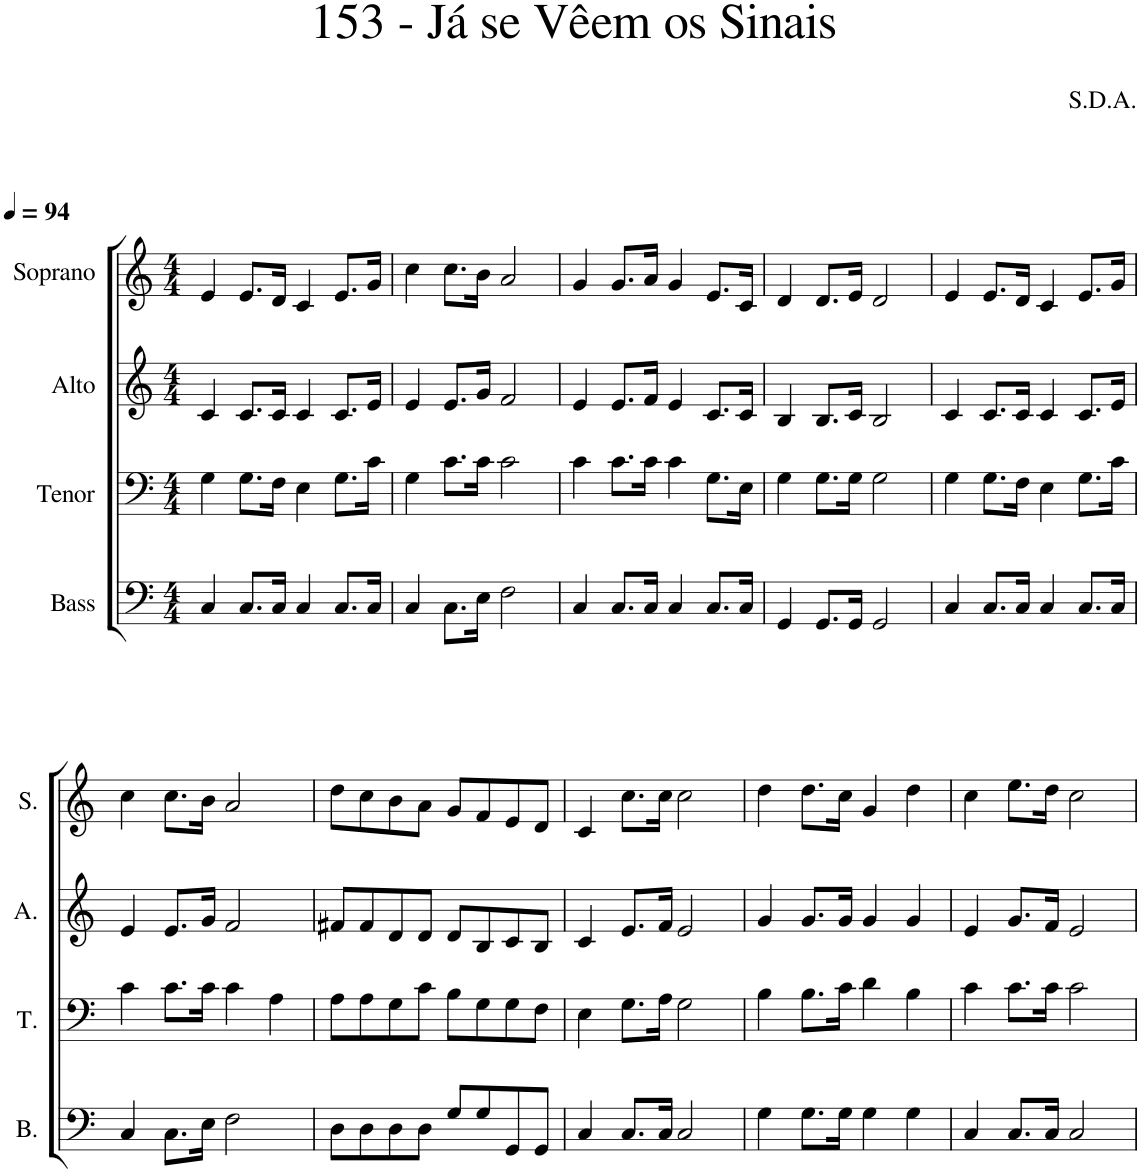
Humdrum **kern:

**kern	**kern	**kern	**kern
*part4	*part3	*part2	*part1
*staff4	*staff3	*staff2	*staff1
*I"Bass	*I"Tenor	*I"Alto	*I"Soprano
*I'B.	*I'T.	*I'A.	*I'S.
*clefF4	*clefF4	*clefG2	*clefG2
*k[]	*k[]	*k[]	*k[]
*M4/4	*M4/4	*M4/4	*M4/4
*MM94	*MM94	*MM94	*MM94
=1	=1	=1	=1
4C/	4G\	4c/	4e/
8.C/L	8.G\L	8.c/L	8.e/L
16C/Jk	16F\Jk	16c/Jk	16d/Jk
4C/	4E\	4c/	4c/
8.C/L	8.G\L	8.c/L	8.e/L
16C/Jk	16c\Jk	16e/Jk	16g/Jk
=2	=2	=2	=2
4C/	4G\	4e/	4cc\
8.C\L	8.c\L	8.e/L	8.cc\L
16E\Jk	16c\Jk	16g/Jk	16b\Jk
2F\	2c\	2f/	2a/
=3	=3	=3	=3
4C/	4c\	4e/	4g/
8.C/L	8.c\L	8.e/L	8.g/L
16C/Jk	16c\Jk	16f/Jk	16a/Jk
4C/	4c\	4e/	4g/
8.C/L	8.G\L	8.c/L	8.e/L
16C/Jk	16E\Jk	16c/Jk	16c/Jk
=4	=4	=4	=4
4GG/	4G\	4B/	4d/
8.GG/L	8.G\L	8.B/L	8.d/L
16GG/Jk	16G\Jk	16c/Jk	16e/Jk
2GG/	2G\	2B/	2d/
=5	=5	=5	=5
4C/	4G\	4c/	4e/
8.C/L	8.G\L	8.c/L	8.e/L
16C/Jk	16F\Jk	16c/Jk	16d/Jk
4C/	4E\	4c/	4c/
8.C/L	8.G\L	8.c/L	8.e/L
16C/Jk	16c\Jk	16e/Jk	16g/Jk
!!LO:LB:g=z
=6	=6	=6	=6
4C/	4c\	4e/	4cc\
8.C\L	8.c\L	8.e/L	8.cc\L
16E\Jk	16c\Jk	16g/Jk	16b\Jk
2F\	4c\	2f/	2a/
.	4A\	.	.
=7	=7	=7	=7
8D\L	8A\L	8f#X/L	8dd\L
8D\	8A\	8f#/	8cc\
8D\	8G\	8d/	8b\
8D\J	8c\J	8d/J	8a\J
8G/L	8B\L	8d/L	8g/L
8G/	8G\	8B/	8f/
8GG/	8G\	8c/	8e/
8GG/J	8F\J	8B/J	8d/J
=8	=8	=8	=8
4C/	4E\	4c/	4c/
8.C/L	8.G\L	8.e/L	8.cc\L
16C/Jk	16A\Jk	16f/Jk	16cc\Jk
2C/	2G\	2e/	2cc\
=9	=9	=9	=9
4G\	4B\	4g/	4dd\
8.G\L	8.B\L	8.g/L	8.dd\L
16G\Jk	16c\Jk	16g/Jk	16cc\Jk
4G\	4d\	4g/	4g/
4G\	4B\	4g/	4dd\
=10	=10	=10	=10
4C/	4c\	4e/	4cc\
8.C/L	8.c\L	8.g/L	8.ee\L
16C/Jk	16c\Jk	16f/Jk	16dd\Jk
2C/	2c\	2e/	2cc\
=	=	=	=
*-	*-	*-	*-
